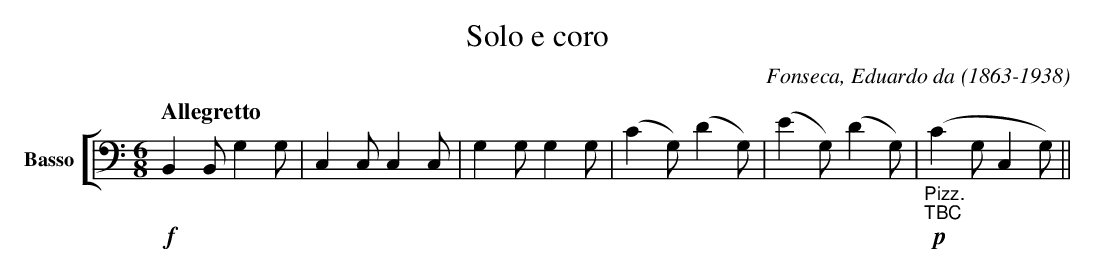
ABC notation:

X:1
T:Solo e coro
C:Fonseca, Eduardo da (1863-1938)
M:6/8
L:1/8
K:C
V: 6 clef=bass name="Basso" sname="B."
%%staves [ 6 ]
[Q:"Allegretto"] !f!B,,2B,, G,2G, | C,2C,C,2C, | G,2G,G,2G, | (C2G,)(D2G,) | (E2G,) (D2G,) | !p! "_Pizz." "_TBC" (C2G,C,2G,) || \
